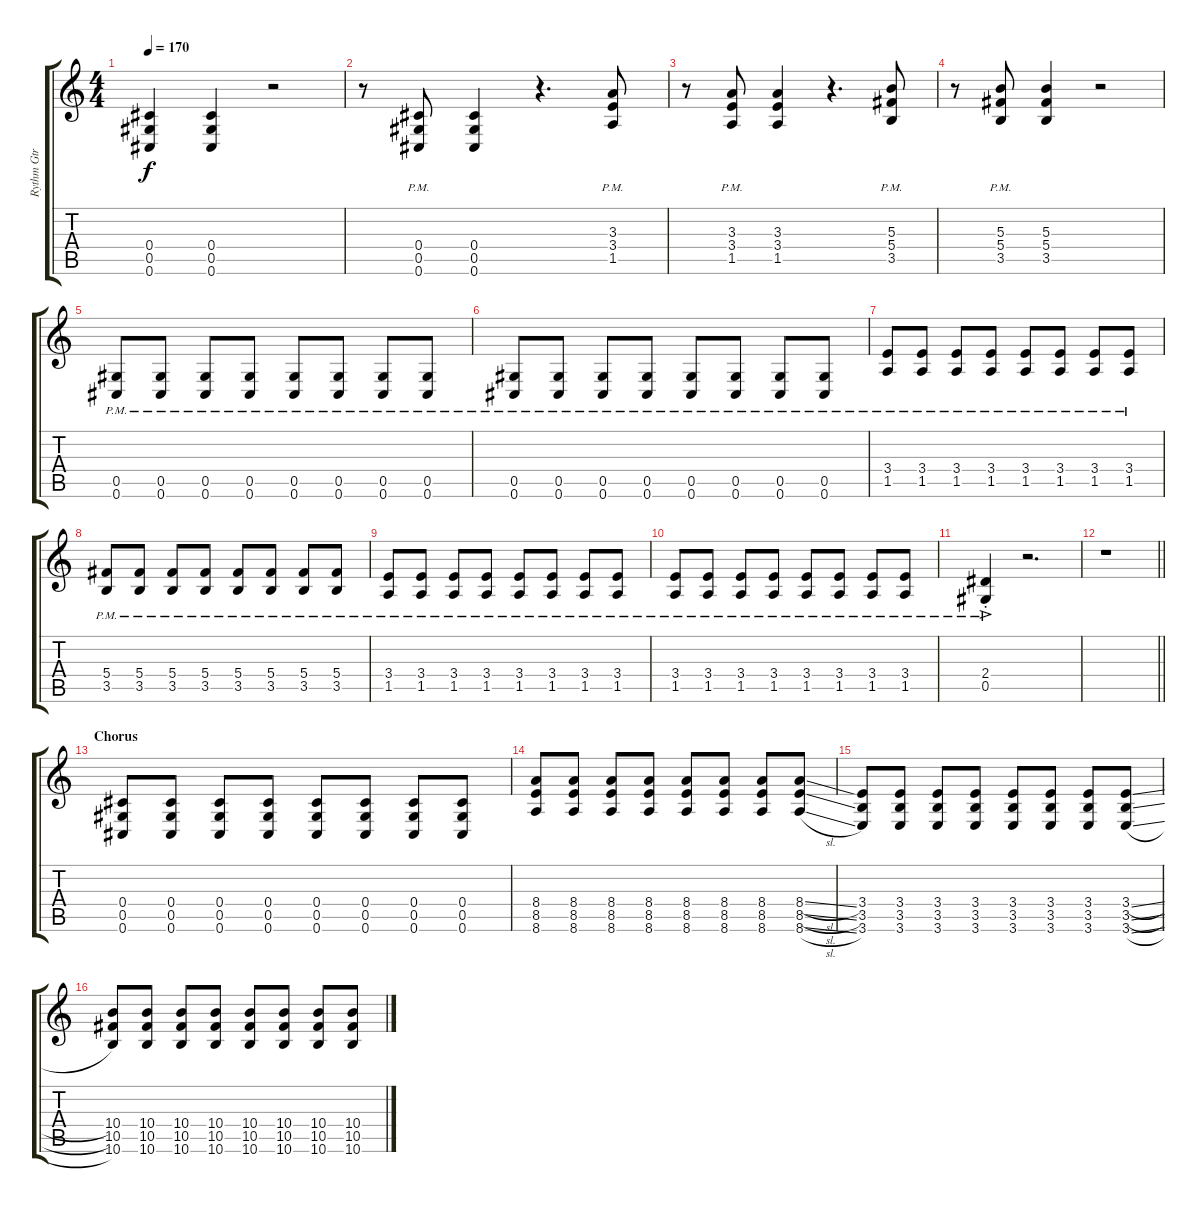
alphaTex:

\track ("Rythm Gtr R" "Rythm Gtr ") {instrument distortionguitar}
\staff {score tabs}
\tuning (Eb4 Bb3 Gb3 Db3 Ab2 Db2) {hide}
\ts (4 4)
\tempo 170
\clef g2
\ks c
(0.4 0.5 0.6).4{dy f} (0.4 0.5 0.6).4 r.2 |
r.8 (0.4{pm} 0.5{pm} 0.6{pm}).8 (0.4 0.5 0.6).4 r.4{d} (3.3{pm} 3.4{pm} 1.5{pm}).8 |
r.8 (3.3{pm} 3.4{pm} 1.5{pm}).8 (3.3 3.4 1.5).4 r.4{d} (5.3{pm} 5.4{pm} 3.5{pm}).8 |
r.8 (5.3{pm} 5.4{pm} 3.5{pm}).8 (5.3 5.4 3.5).4 r.2 |
(0.5{pm} 0.6{pm}).8 (0.5{pm} 0.6{pm}).8 (0.5{pm} 0.6{pm}).8 (0.5{pm} 0.6{pm}).8 (0.5{pm} 0.6{pm}).8 (0.5{pm} 0.6{pm}).8 (0.5{pm} 0.6{pm}).8 (0.5{pm} 0.6{pm}).8 |
(0.5{pm} 0.6{pm}).8 (0.5{pm} 0.6{pm}).8 (0.5{pm} 0.6{pm}).8 (0.5{pm} 0.6{pm}).8 (0.5{pm} 0.6{pm}).8 (0.5{pm} 0.6{pm}).8 (0.5{pm} 0.6{pm}).8 (0.5{pm} 0.6{pm}).8 |
(3.4{pm} 1.5{pm}).8 (3.4{pm} 1.5{pm}).8 (3.4{pm} 1.5{pm}).8 (3.4{pm} 1.5{pm}).8 (3.4{pm} 1.5{pm}).8 (3.4{pm} 1.5{pm}).8 (3.4{pm} 1.5{pm}).8 (3.4{pm} 1.5{pm}).8 |
(5.4{pm} 3.5{pm}).8 (5.4{pm} 3.5{pm}).8 (5.4{pm} 3.5{pm}).8 (5.4{pm} 3.5{pm}).8 (5.4{pm} 3.5{pm}).8 (5.4{pm} 3.5{pm}).8 (5.4{pm} 3.5{pm}).8 (5.4{pm} 3.5{pm}).8 |
(3.4{pm} 1.5{pm}).8 (3.4{pm} 1.5{pm}).8 (3.4{pm} 1.5{pm}).8 (3.4{pm} 1.5{pm}).8 (3.4{pm} 1.5{pm}).8 (3.4{pm} 1.5{pm}).8 (3.4{pm} 1.5{pm}).8 (3.4{pm} 1.5{pm}).8 |
(3.4{pm} 1.5{pm}).8 (3.4{pm} 1.5{pm}).8 (3.4{pm} 1.5{pm}).8 (3.4{pm} 1.5{pm}).8 (3.4{pm} 1.5{pm}).8 (3.4{pm} 1.5{pm}).8 (3.4{pm} 1.5{pm}).8 (3.4{pm} 1.5{pm}).8 |
(2.4{ac pm st} 0.5{ac pm st}).4 r.2{d} |
\barLineRight lightlight
r.1 |
\section ("" "Chorus")
(0.4 0.5 0.6).8 (0.4 0.5 0.6).8 (0.4 0.5 0.6).8 (0.4 0.5 0.6).8 (0.4 0.5 0.6).8 (0.4 0.5 0.6).8 (0.4 0.5 0.6).8 (0.4 0.5 0.6).8 |
(8.4 8.5 8.6).8 (8.4 8.5 8.6).8 (8.4 8.5 8.6).8 (8.4 8.5 8.6).8 (8.4 8.5 8.6).8 (8.4 8.5 8.6).8 (8.4 8.5 8.6).8 (8.4{sl} 8.5{sl} 8.6{sl}).8 |
(3.4 3.5 3.6).8 (3.4 3.5 3.6).8 (3.4 3.5 3.6).8 (3.4 3.5 3.6).8 (3.4 3.5 3.6).8 (3.4 3.5 3.6).8 (3.4 3.5 3.6).8 (3.4{sl} 3.5{sl} 3.6{sl}).8 |
(10.4 10.5 10.6).8 (10.4 10.5 10.6).8 (10.4 10.5 10.6).8 (10.4 10.5 10.6).8 (10.4 10.5 10.6).8 (10.4 10.5 10.6).8 (10.4 10.5 10.6).8 (10.4 10.5 10.6).8
